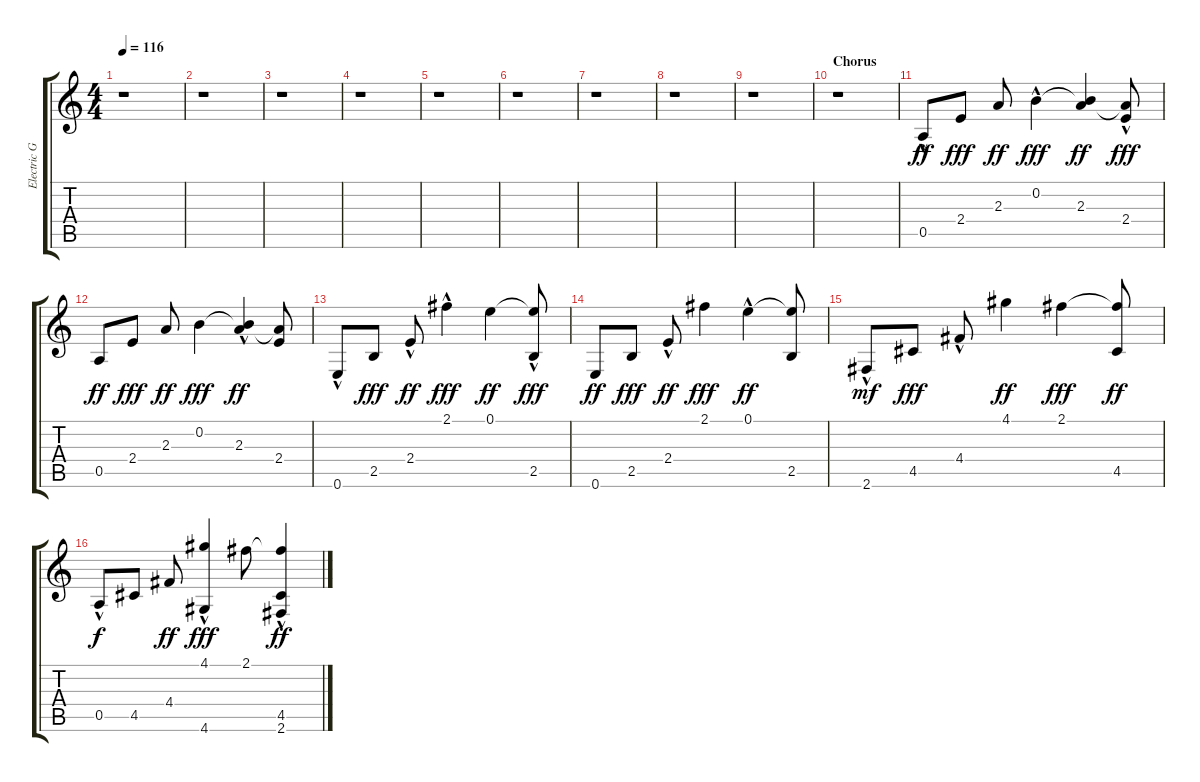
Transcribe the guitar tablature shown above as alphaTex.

\track ("Electric Guitar" "Electric G") {instrument electricguitarclean}
\staff {score tabs}
\tuning (E4 B3 G3 D3 A2 E2) {hide}
\ts (4 4)
\tempo 116
\clef g2
\ks c
r.1{dy ff} |
r.1 |
r.1 |
r.1 |
r.1 |
r.1 |
r.1 |
r.1 |
r.1 |
\section ("" "Chorus")
r.1 |
0.5{hac}.8 2.4.8{dy fff} 2.3.8{dy ff} 0.2{hac}.4{dy fff} (0.2{t} 2.3).4{dy ff} (2.3{t} 2.4{hac}).8{dy fff} |
0.5.8{dy ff} 2.4.8{dy fff} 2.3.8{dy ff} 0.2.4{dy fff} (0.2{t} 2.3{hac}).4{dy ff} (2.3{t} 2.4).8 |
0.6{hac}.8 2.5.8{dy fff} 2.4{hac}.8{dy ff} 2.1{hac}.4{dy fff} 0.1.4{dy ff} (0.1{t} 2.5{hac}).8{dy fff} |
0.6.8{dy ff} 2.5.8{dy fff} 2.4{hac}.8{dy ff} 2.1.4{dy fff} 0.1{hac}.4{dy ff} (0.1{t} 2.5).8 |
2.6{hac}.8{dy mf} 4.5.8{dy fff} 4.4{hac}.8 4.1.4{dy ff} 2.1.4{dy fff} (2.1{t} 4.5).8{dy ff} |
0.5{hac}.8{dy f} 4.5.8 4.4.8{dy ff} (4.1 4.6{hac}).4{dy fff} 2.1.8 (2.1{t} 4.5{hac} 2.6).4{dy ff}
